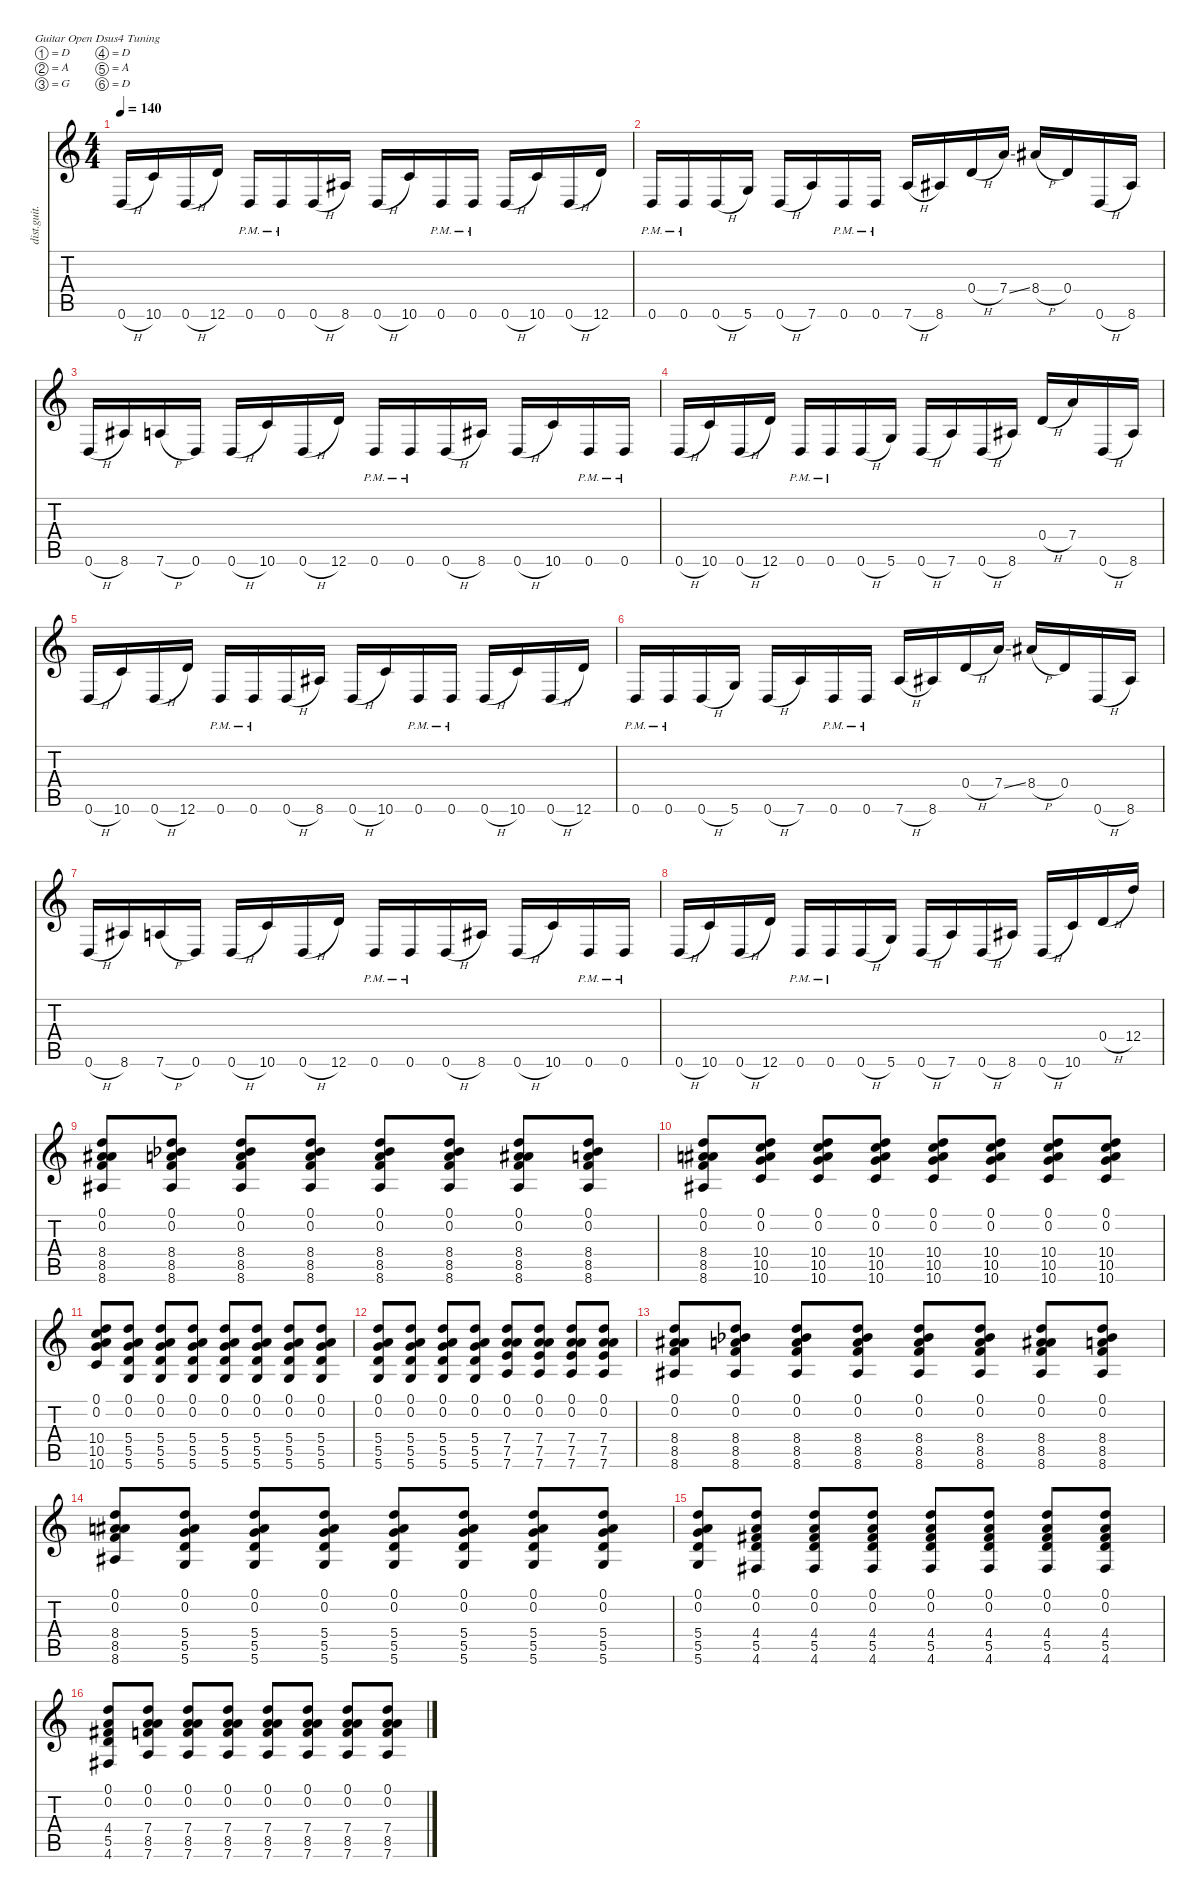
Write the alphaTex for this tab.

\defaultSystemsLayout 4
\hideDynamics
\bracketExtendMode nobrackets
\otherSystemsTrackNameOrientation horizontal
\track ("Distortion Guitar" "dist.guit.") {instrument distortionguitar}
\staff {score tabs}
\tuning (D4 A3 G3 D3 A2 D2)
\ts (4 4)
\tempo 140
\clef g2
\ks c
0.6{h}.16{dy mf beam Up} 10.6.16{beam Up} 0.6{h}.16{beam Up} 12.6.16{beam Up} 0.6{pm}.16{beam Up} 0.6{pm}.16{beam Up} 0.6{h}.16{beam Up} 8.6{acc #}.16{beam Up} 0.6{h}.16{beam Up} 10.6.16{beam Up} 0.6{pm}.16{beam Up} 0.6{pm}.16{beam Up} 0.6{h}.16{beam Up} 10.6.16{beam Up} 0.6{h}.16{beam Up} 12.6.16{beam Up} |
0.6{pm}.16{beam Up} 0.6{pm}.16{beam Up} 0.6{h}.16{beam Up} 5.6.16{beam Up} 0.6{h}.16{beam Up} 7.6.16{beam Up} 0.6{pm}.16{beam Up} 0.6{pm}.16{beam Up} 7.6{h}.16{beam Up} 8.6{acc #}.16{beam Up} 0.4{h}.16{beam Up} 7.4{ss}.16{beam Up} 8.4{h acc #}.16{beam Up} 0.4.16{beam Up} 0.6{h}.16{beam Up} 8.6{acc #}.16{beam Up} |
0.6{h}.16{beam Up} 8.6{acc #}.16{beam Up} 7.6{h}.16{beam Up} 0.6.16{beam Up} 0.6{h}.16{beam Up} 10.6.16{beam Up} 0.6{h}.16{beam Up} 12.6.16{beam Up} 0.6{pm}.16{beam Up} 0.6{pm}.16{beam Up} 0.6{h}.16{beam Up} 8.6{acc #}.16{beam Up} 0.6{h}.16{beam Up} 10.6.16{beam Up} 0.6{pm}.16{beam Up} 0.6{pm}.16{beam Up} |
0.6{h}.16{beam Up} 10.6.16{beam Up} 0.6{h}.16{beam Up} 12.6.16{beam Up} 0.6{pm}.16{beam Up} 0.6{pm}.16{beam Up} 0.6{h}.16{beam Up} 5.6.16{beam Up} 0.6{h}.16{beam Up} 7.6.16{beam Up} 0.6{h}.16{beam Up} 8.6{acc #}.16{beam Up} 0.4{h}.16{beam Up} 7.4.16{beam Up} 0.6{h}.16{beam Up} 8.6{acc #}.16{beam Up} |
0.6{h}.16{beam Up} 10.6.16{beam Up} 0.6{h}.16{beam Up} 12.6.16{beam Up} 0.6{pm}.16{beam Up} 0.6{pm}.16{beam Up} 0.6{h}.16{beam Up} 8.6{acc #}.16{beam Up} 0.6{h}.16{beam Up} 10.6.16{beam Up} 0.6{pm}.16{beam Up} 0.6{pm}.16{beam Up} 0.6{h}.16{beam Up} 10.6.16{beam Up} 0.6{h}.16{beam Up} 12.6.16{beam Up} |
0.6{pm}.16{beam Up} 0.6{pm}.16{beam Up} 0.6{h}.16{beam Up} 5.6.16{beam Up} 0.6{h}.16{beam Up} 7.6.16{beam Up} 0.6{pm}.16{beam Up} 0.6{pm}.16{beam Up} 7.6{h}.16{beam Up} 8.6{acc #}.16{beam Up} 0.4{h}.16{beam Up} 7.4{ss}.16{beam Up} 8.4{h acc #}.16{beam Up} 0.4.16{beam Up} 0.6{h}.16{beam Up} 8.6{acc #}.16{beam Up} |
0.6{h}.16{beam Up} 8.6{acc #}.16{beam Up} 7.6{h}.16{beam Up} 0.6.16{beam Up} 0.6{h}.16{beam Up} 10.6.16{beam Up} 0.6{h}.16{beam Up} 12.6.16{beam Up} 0.6{pm}.16{beam Up} 0.6{pm}.16{beam Up} 0.6{h}.16{beam Up} 8.6{acc #}.16{beam Up} 0.6{h}.16{beam Up} 10.6.16{beam Up} 0.6{pm}.16{beam Up} 0.6{pm}.16{beam Up} |
0.6{h}.16{beam Up} 10.6.16{beam Up} 0.6{h}.16{beam Up} 12.6.16{beam Up} 0.6{pm}.16{beam Up} 0.6{pm}.16{beam Up} 0.6{h}.16{beam Up} 5.6.16{beam Up} 0.6{h}.16{beam Up} 7.6.16{beam Up} 0.6{h}.16{beam Up} 8.6{acc #}.16{beam Up} 0.6{h}.16{beam Up} 10.6.16{beam Up} 0.4{h}.16{beam Up} 12.4.16{beam Up} |
(8.6{acc #} 0.1 0.2 8.4{acc #} 8.5).8{beam Up} (8.6{acc #} 0.2 0.1 8.5 8.4{acc b}).8{beam Up} (8.6{acc #} 0.1 0.2 8.4{acc b} 8.5).8{beam Up} (8.6{acc #} 0.2 0.1 8.5 8.4{acc b}).8{beam Up} (8.6{acc #} 0.1 0.2 8.4{acc b} 8.5).8{beam Up} (8.6{acc #} 0.2 0.1 8.5 8.4{acc b}).8{beam Up} (8.6{acc #} 0.1 0.2 8.4{acc #} 8.5).8{beam Up} (8.6{acc #} 0.2 0.1 8.4{acc b} 8.5).8{beam Up} |
(8.6{acc #} 8.5 8.4{acc #} 0.1 0.2).8{beam Up} (10.6 10.5 10.4 0.2 0.1).8{beam Up} (10.6 10.5 10.4 0.1 0.2).8{beam Up} (10.6 10.5 10.4 0.2 0.1).8{beam Up} (10.6 10.5 10.4 0.1 0.2).8{beam Up} (10.6 10.5 10.4 0.2 0.1).8{beam Up} (10.6 10.5 10.4 0.1 0.2).8{beam Up} (10.6 10.5 10.4 0.2 0.1).8{beam Up} |
(10.6 10.5 10.4 0.2 0.1).8{beam Up} (5.6 5.4 5.5 0.1 0.2).8{beam Up} (5.6 5.4 5.5 0.2 0.1).8{beam Up} (5.6 5.5 5.4 0.1 0.2).8{beam Up} (5.6 5.4 5.5 0.2 0.1).8{beam Up} (5.6 5.5 5.4 0.1 0.2).8{beam Up} (5.6 5.4 5.5 0.2 0.1).8{beam Up} (5.6 5.5 5.4 0.2 0.1).8{beam Up} |
(5.6 5.4 5.5 0.1 0.2).8{beam Up} (5.6 5.5 5.4 0.2 0.1).8{beam Up} (5.6 5.4 5.5 0.1 0.2).8{beam Up} (5.6 5.5 5.4 0.2 0.1).8{beam Up} (7.6 7.4 7.5 0.2 0.1).8{beam Up} (7.6 7.5 7.4 0.1 0.2).8{beam Up} (7.6 7.4 7.5 0.2 0.1).8{beam Up} (7.6 7.5 7.4 0.1 0.2).8{beam Up} |
(8.6{acc #} 0.1 0.2 8.4{acc #} 8.5).8{beam Up} (8.6{acc #} 0.2 0.1 8.5 8.4{acc b}).8{beam Up} (8.6{acc #} 0.1 0.2 8.4{acc b} 8.5).8{beam Up} (8.6{acc #} 0.2 0.1 8.5 8.4{acc b}).8{beam Up} (8.6{acc #} 0.1 0.2 8.4{acc b} 8.5).8{beam Up} (8.6{acc #} 0.2 0.1 8.5 8.4{acc b}).8{beam Up} (8.6{acc #} 0.1 0.2 8.4{acc #} 8.5).8{beam Up} (8.6{acc #} 0.2 0.1 8.4{acc b} 8.5).8{beam Up} |
(8.6{acc #} 8.5 8.4{acc #} 0.2 0.1).8{beam Up} (5.6 5.4 5.5 0.1 0.2).8{beam Up} (5.6 5.4 5.5 0.2 0.1).8{beam Up} (5.6 5.5 5.4 0.1 0.2).8{beam Up} (5.6 5.4 5.5 0.2 0.1).8{beam Up} (5.6 5.5 5.4 0.1 0.2).8{beam Up} (5.6 5.4 5.5 0.2 0.1).8{beam Up} (5.6 5.5 5.4 0.2 0.1).8{beam Up} |
(5.6 5.5 5.4 0.2 0.1).8{beam Up} (4.6{acc #} 4.4{acc #} 5.5 0.1 0.2).8{beam Up} (4.6{acc #} 4.4{acc #} 5.5 0.2 0.1).8{beam Up} (4.6{acc #} 5.5 4.4{acc #} 0.1 0.2).8{beam Up} (4.6{acc #} 4.4{acc #} 5.5 0.2 0.1).8{beam Up} (4.6{acc #} 5.5 4.4{acc #} 0.1 0.2).8{beam Up} (4.6{acc #} 4.4{acc #} 5.5 0.2 0.1).8{beam Up} (4.6{acc #} 5.5 4.4{acc #} 0.2 0.1).8{beam Up} |
(4.6{acc #} 5.5 4.4{acc #} 0.2 0.1).8{beam Up} (7.6 8.5 7.4 0.2 0.1).8{beam Up} (7.6 8.5 7.4 0.2 0.1).8{beam Up} (7.6 8.5 7.4 0.2 0.1).8{beam Up} (7.6 8.5 7.4 0.2 0.1).8{beam Up} (7.6 8.5 7.4 0.2 0.1).8{beam Up} (7.6 8.5 7.4 0.2 0.1).8{beam Up} (7.6 8.5 7.4 0.2 0.1).8{beam Up}
